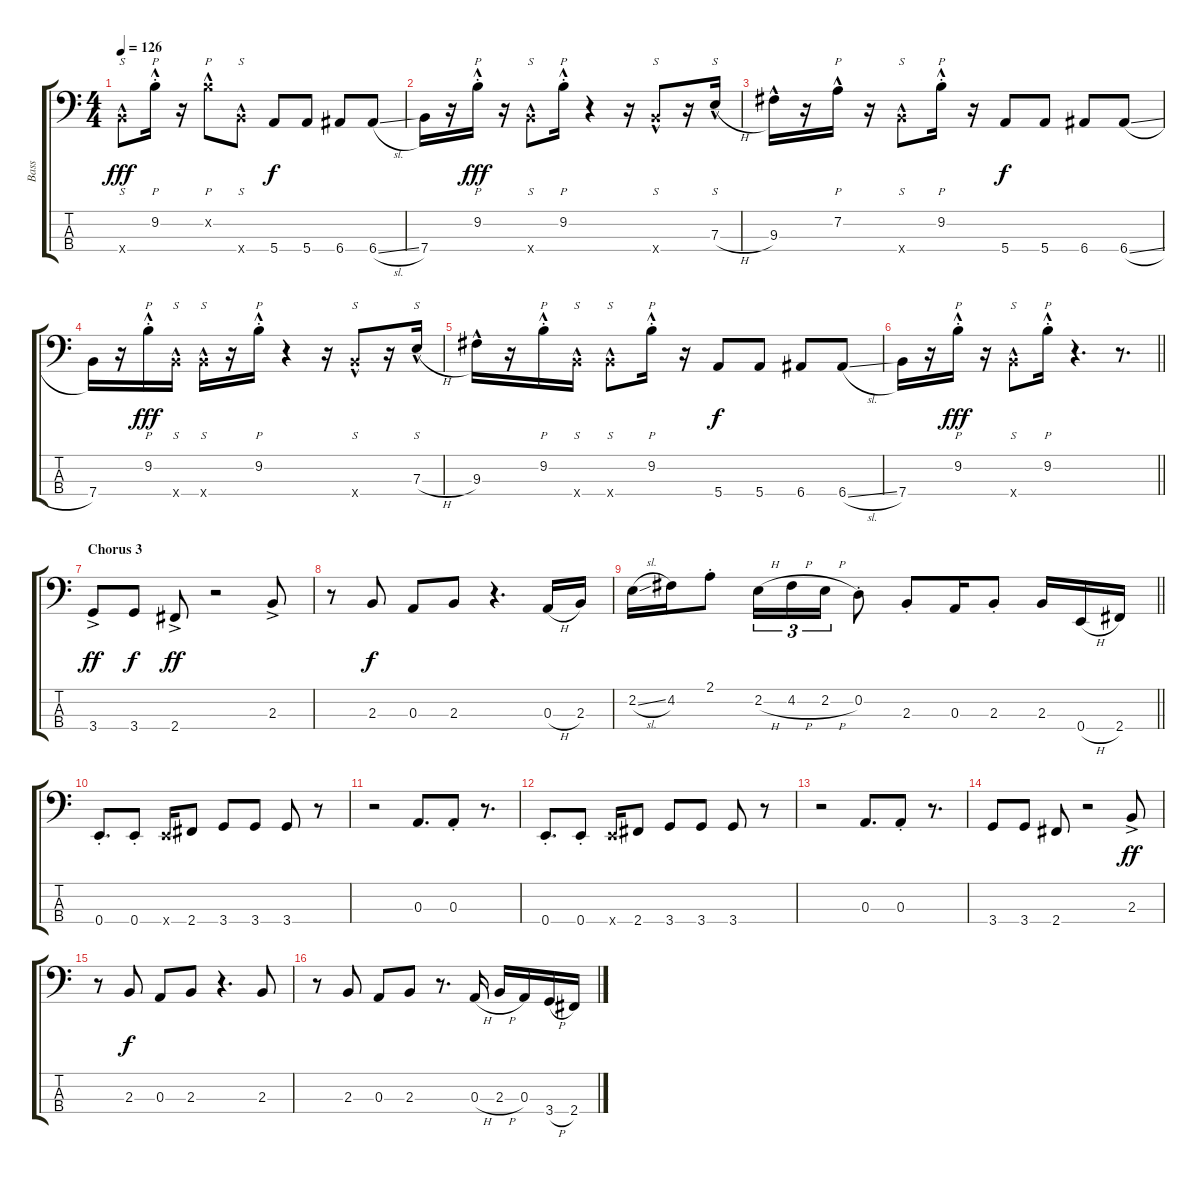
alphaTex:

\track ("Bass" "Bass") {instrument slapbass1}
\staff {score tabs}
\tuning (G2 D2 A1 E1) {hide}
\ts (4 4)
\tempo 126
\clef f4
\ks c
7.4{hac x}.8{s dy fff} 9.2{hac st}.16{p} r.16 9.2{hac x}.8{p} 7.4{hac x}.8{s} 5.4.8{dy f} 5.4.8 6.4.8 6.4{sl}.8 |
7.4.16 r.16 9.2{hac st}.16{p dy fff} r.16 7.4{hac x}.8{s} 9.2{hac st}.16{p} r.4 r.16 7.4{hac x}.8{s} r.16 7.3{h hac}.16{s} |
9.3{hac}.16 r.16 7.2{hac}.16{p} r.16 7.4{hac x}.8{s} 9.2{hac st}.16{p} r.16 5.4.8{dy f} 5.4.8 6.4.8 6.4{sl}.8 |
7.4.16 r.16 9.2{hac st}.16{p dy fff} 7.4{hac x}.16{s} 7.4{hac x}.16{s} r.16 9.2{hac st}.16{p} r.4 r.16 7.4{hac x}.8{s} r.16 7.3{h hac}.16{s} |
9.3{hac}.16 r.16 9.2{hac st}.16{p} 7.4{hac x}.16{s} 7.4{hac x}.8{s} 9.2{hac st}.16{p} r.16 5.4.8{dy f} 5.4.8 6.4.8 6.4{sl}.8 |
\barLineRight lightlight
7.4.16 r.16 9.2{hac st}.16{p dy fff} r.16 7.4{hac x}.8{s} 9.2{hac st}.16{p} r.4{d} r.8{d} |
\section ("" "Chorus 3")
3.4{ac}.8{dy ff} 3.4.8{dy f} 2.4{ac}.8{dy ff} r.2 2.3{ac}.8 |
r.8 2.3.8{dy f} 0.3.8 2.3.8 r.4{d} 0.3{h}.16 2.3.16 |
\barLineRight lightlight
2.2{sl}.16 4.2.16 2.1{st}.8 2.2{h}.16{tu (3 2)} 4.2{h}.16{tu (3 2)} 2.2{h}.16{tu (3 2)} 0.2{st}.8 2.3{st}.8 0.3.16 2.3{st}.8 2.3.16 0.4{h}.16 2.4.16 |
0.4{st}.8{d} 0.4{st}.8 0.4{x}.16 2.4.8 3.4.8 3.4.8 3.4.8 r.8 |
r.2 0.3.8{d} 0.3{st}.8 r.8{d} |
0.4{st}.8{d} 0.4{st}.8 0.4{x}.16 2.4.8 3.4.8 3.4.8 3.4.8 r.8 |
r.2 0.3.8{d} 0.3{st}.8 r.8{d} |
3.4.8 3.4.8 2.4.8 r.2 2.3{ac}.8{dy ff} |
r.8 2.3.8{dy f} 0.3.8 2.3.8 r.4{d} 2.3.8 |
r.8 2.3.8 0.3.8 2.3.8 r.8{d} 0.3{h}.16 2.3{h}.16 0.3.16 3.4{h}.16 2.4.16
